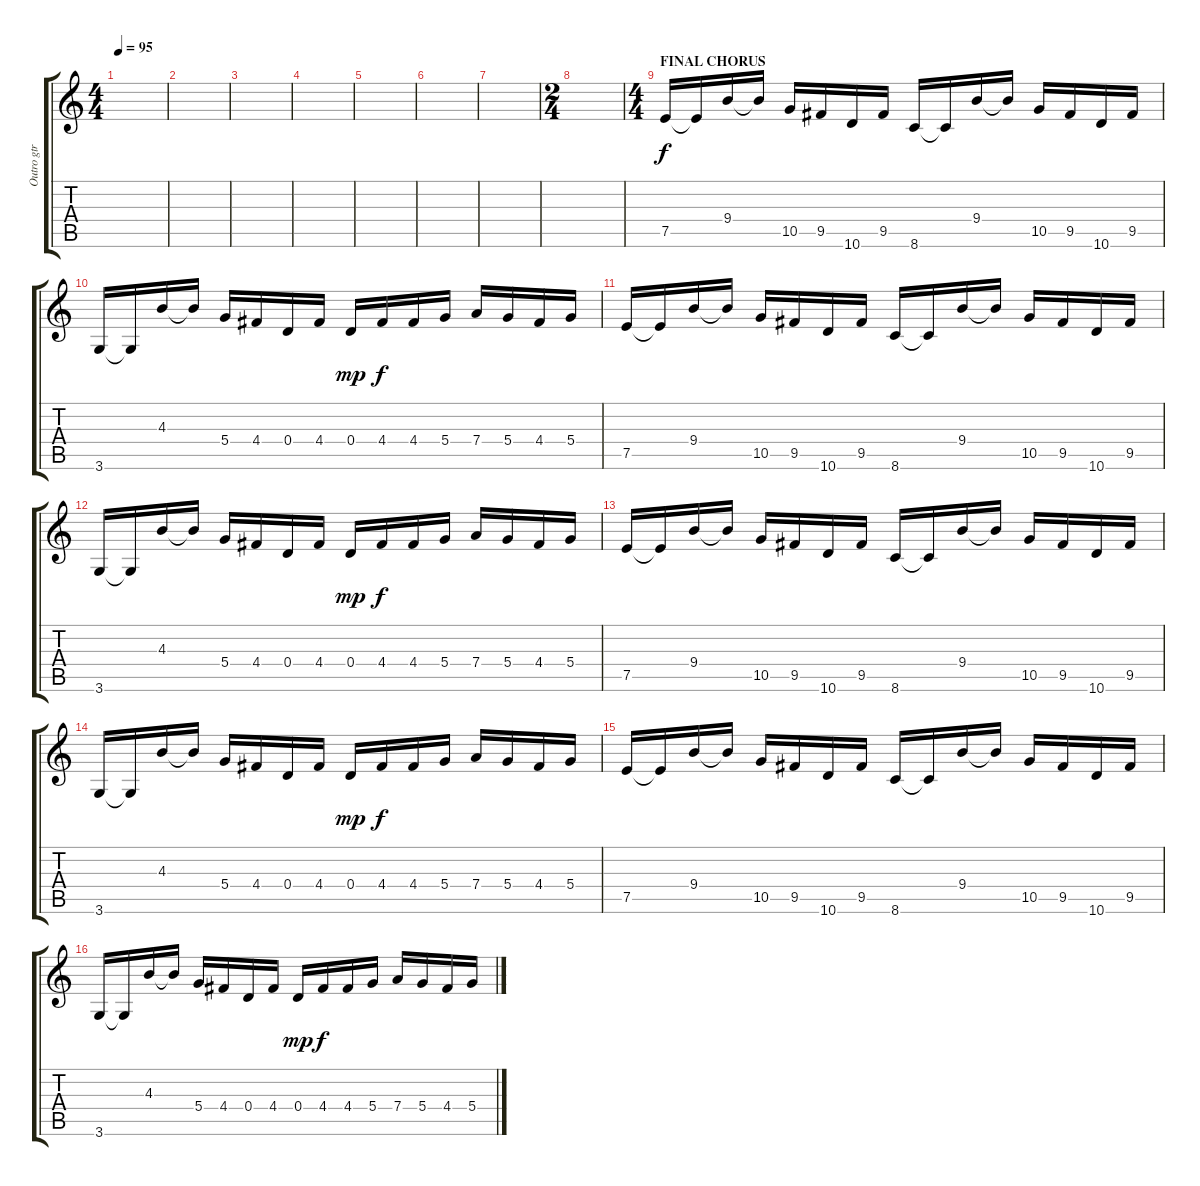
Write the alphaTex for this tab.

\track ("Outro gtr" "Outro gtr") {instrument distortionguitar}
\staff {score tabs}
\tuning (E4 B3 G3 D3 A2 E2) {hide}
\ts (4 4)
\tempo 95
\clef g2
\ks c
|
|
|
|
|
|
|
\ts (2 4)
|
\ts (4 4)
\section ("" "FINAL CHORUS")
7.5.16 7.5{t}.16 9.4.16 9.4{t}.16 10.5.16 9.5.16 10.6.16 9.5.16 8.6.16 8.6{t}.16 9.4.16 9.4{t}.16 10.5.16 9.5.16 10.6.16 9.5.16 |
3.6.16 3.6{t}.16 4.3.16 4.3{t}.16 5.4.16 4.4.16 0.4.16 4.4.16 0.4.16{dy mp} 4.4.16{dy f} 4.4.16 5.4.16 7.4.16 5.4.16 4.4.16 5.4.16 |
7.5.16 7.5{t}.16 9.4.16 9.4{t}.16 10.5.16 9.5.16 10.6.16 9.5.16 8.6.16 8.6{t}.16 9.4.16 9.4{t}.16 10.5.16 9.5.16 10.6.16 9.5.16 |
3.6.16 3.6{t}.16 4.3.16 4.3{t}.16 5.4.16 4.4.16 0.4.16 4.4.16 0.4.16{dy mp} 4.4.16{dy f} 4.4.16 5.4.16 7.4.16 5.4.16 4.4.16 5.4.16 |
7.5.16 7.5{t}.16 9.4.16 9.4{t}.16 10.5.16 9.5.16 10.6.16 9.5.16 8.6.16 8.6{t}.16 9.4.16 9.4{t}.16 10.5.16 9.5.16 10.6.16 9.5.16 |
3.6.16 3.6{t}.16 4.3.16 4.3{t}.16 5.4.16 4.4.16 0.4.16 4.4.16 0.4.16{dy mp} 4.4.16{dy f} 4.4.16 5.4.16 7.4.16 5.4.16 4.4.16 5.4.16 |
7.5.16 7.5{t}.16 9.4.16 9.4{t}.16 10.5.16 9.5.16 10.6.16 9.5.16 8.6.16 8.6{t}.16 9.4.16 9.4{t}.16 10.5.16 9.5.16 10.6.16 9.5.16 |
3.6.16 3.6{t}.16 4.3.16 4.3{t}.16 5.4.16 4.4.16 0.4.16 4.4.16 0.4.16{dy mp} 4.4.16{dy f} 4.4.16 5.4.16 7.4.16 5.4.16 4.4.16 5.4.16
